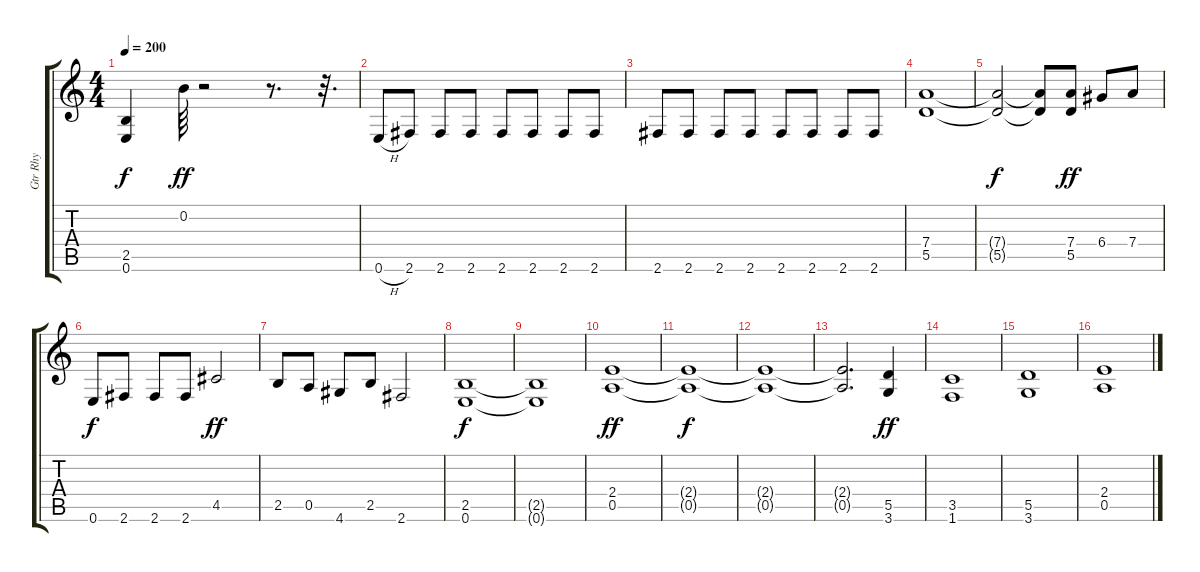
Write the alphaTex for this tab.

\track ("Gtr Rhy" "Gtr Rhy") {instrument distortionguitar}
\staff {score tabs}
\tuning (E4 B3 G3 D3 A2 E2) {hide}
\ts (4 4)
\tempo 200
\clef g2
\ks c
(2.5{t} 0.6{t}).4{dy f} 0.2.64{dy ff} r.2 r.8{d} r.32{d} |
0.6{h}.8 2.6.8 2.6.8 2.6.8 2.6.8 2.6.8 2.6.8 2.6.8 |
2.6.8 2.6.8 2.6.8 2.6.8 2.6.8 2.6.8 2.6.8 2.6.8 |
(7.4 5.5).1 |
(7.4{t} 5.5{t}).2{dy f} (7.4{t} 5.5{t}).8 (7.4 5.5).8{dy ff} 6.4.8 7.4.8 |
0.6.8{dy f} 2.6.8 2.6.8 2.6.8 4.5.2{dy ff} |
2.5.8 0.5.8 4.6.8 2.5.8 2.6.2 |
(2.5 0.6).1{dy f} |
(2.5{t} 0.6{t}).1 |
(2.4 0.5).1{dy ff} |
(2.4{t} 0.5{t}).1{dy f} |
(2.4{t} 0.5{t}).1 |
(2.4{t} 0.5{t}).2{d} (5.5 3.6).4{dy ff} |
(3.5 1.6).1 |
(5.5 3.6).1 |
(2.4 0.5).1
